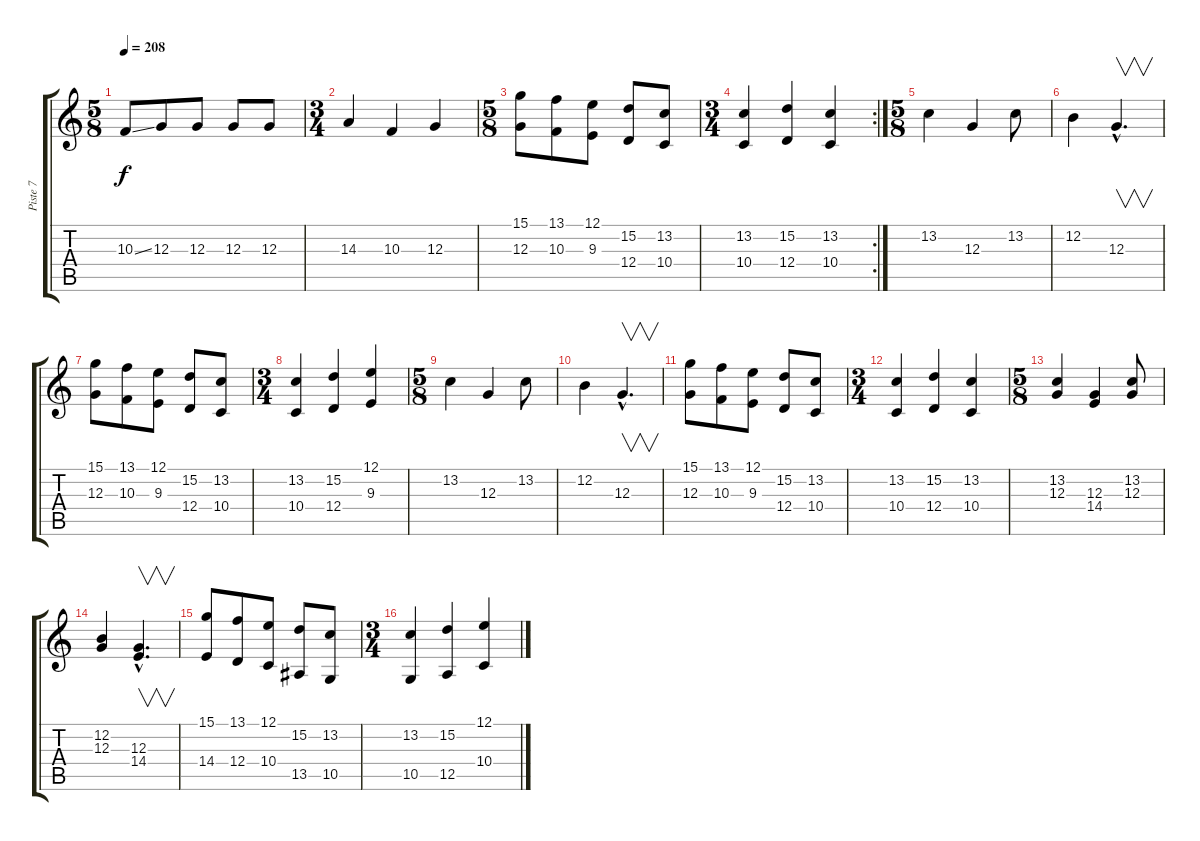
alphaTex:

\track ("Piste 7" "Piste 7") {instrument trombone}
\staff {score tabs}
\tuning (E4 B3 G3 D3 A2 E2) {hide}
\ts (5 8)
\tempo 208
\clef g2
\ks c
10.3{ss}.8{dy f} 12.3.8 12.3.8 12.3.8 12.3.8 |
\ts (3 4)
14.3.4 10.3.4 12.3.4 |
\ts (5 8)
(15.1 12.3).8 (13.1 10.3).8 (12.1 9.3).8 (15.2 12.4).8 (13.2 10.4).8 |
\rc 2
\ts (3 4)
(13.2 10.4).4 (15.2 12.4).4 (13.2 10.4).4 |
\ts (5 8)
13.2.4 12.3.4 13.2.8 |
12.2.4 12.3{hac}.4{v d} |
(15.1 12.3).8 (13.1 10.3).8 (12.1 9.3).8 (15.2 12.4).8 (13.2 10.4).8 |
\ts (3 4)
(13.2 10.4).4 (15.2 12.4).4 (12.1 9.3).4 |
\ts (5 8)
13.2.4 12.3.4 13.2.8 |
12.2.4 12.3{hac}.4{v d} |
(15.1 12.3).8 (13.1 10.3).8 (12.1 9.3).8 (15.2 12.4).8 (13.2 10.4).8 |
\ts (3 4)
(13.2 10.4).4 (15.2 12.4).4 (13.2 10.4).4 |
\ts (5 8)
(13.2 12.3).4 (12.3 14.4).4 (13.2 12.3).8 |
(12.2 12.3).4 (12.3{hac} 14.4{hac}).4{v d} |
(15.1 14.4).8 (13.1 12.4).8 (12.1 10.4).8 (15.2 13.5).8 (13.2 10.5).8 |
\ts (3 4)
(13.2 10.5).4 (15.2 12.5).4 (12.1 10.4).4
